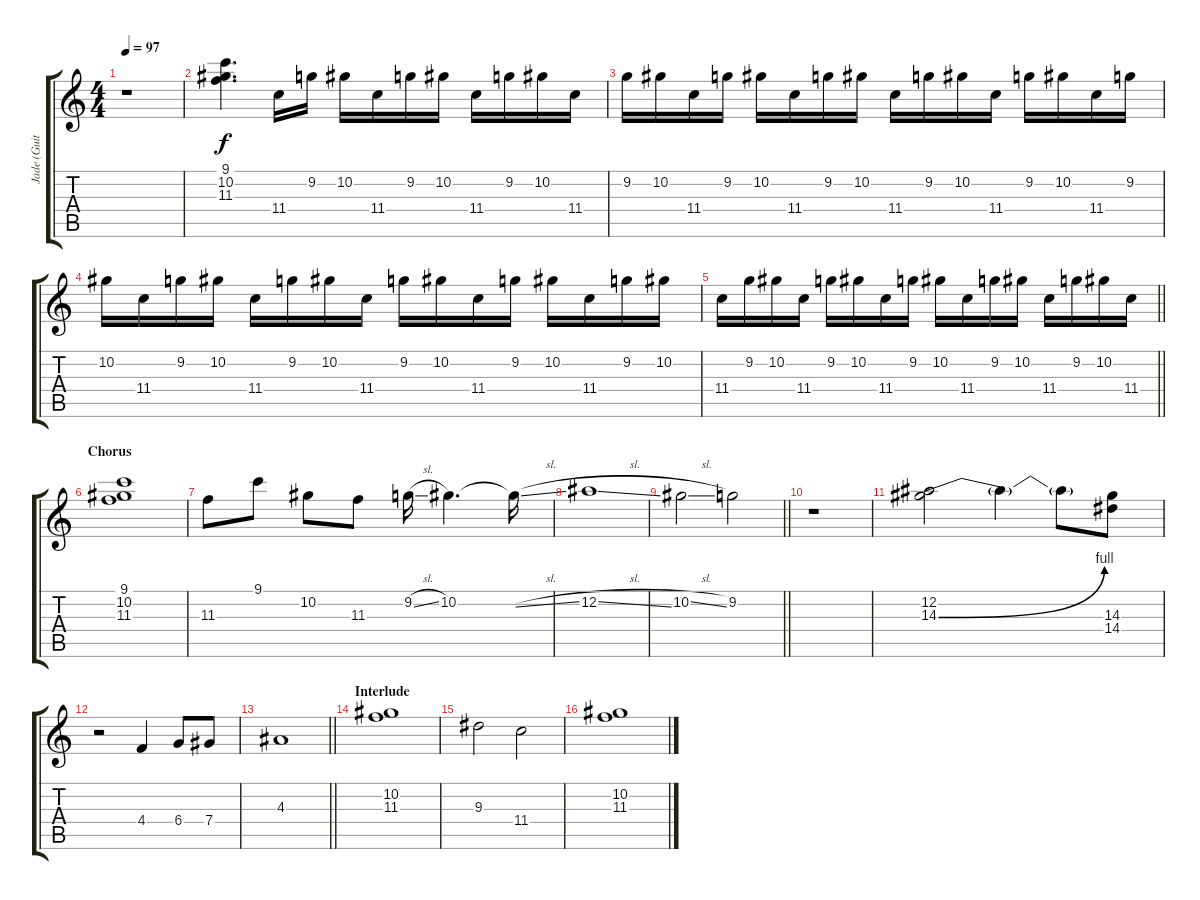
\track ("Jade (Guitar)" "Jade (Guit") {instrument distortionguitar}
\staff {score tabs}
\tuning (Eb4 Bb3 Gb3 Db3 Ab2 Eb2) {hide}
\ts (4 4)
\tempo 97
\clef g2
\ks c
r.1{dy f} |
(9.1 10.2 11.3).4{d instrument electricguitarclean} 11.4.16{volume 3} 9.2.16{volume 16 instrument distortionguitar} 10.2.16 11.4.16 9.2.16 10.2.16 11.4.16 9.2.16 10.2.16 11.4.16 |
9.2.16 10.2.16 11.4.16 9.2.16 10.2.16 11.4.16 9.2.16 10.2.16 11.4.16 9.2.16 10.2.16 11.4.16 9.2.16 10.2.16 11.4.16 9.2.16 |
10.2.16 11.4.16 9.2.16 10.2.16 11.4.16 9.2.16 10.2.16 11.4.16 9.2.16 10.2.16 11.4.16 9.2.16 10.2.16 11.4.16 9.2.16 10.2.16 |
\barLineRight lightlight
11.4.16 9.2.16 10.2.16 11.4.16 9.2.16 10.2.16 11.4.16 9.2.16 10.2.16 11.4.16 9.2.16 10.2.16 11.4.16 9.2.16 10.2.16 11.4.16 |
\section ("" "Chorus")
(9.1 10.2 11.3).1{volume 14 instrument electricguitarclean} |
11.3.8{volume 13 instrument distortionguitar} 9.1.8 10.2.8 11.3.8 9.2{sl}.16 10.2.4{d} 10.2{sl t}.16 |
12.2{sl}.1 |
\barLineRight lightlight
10.2{sl}.2 9.2.2 |
r.1 |
(12.2 14.3{be (bend 0 0 60 4)}).2 14.3{t}.4 14.3{t}.8 (14.3 14.4).8 |
r.2 4.4.4 6.4.8 7.4.8 |
\barLineRight lightlight
4.3.1 |
\section ("" "Interlude")
(10.2 11.3).1{instrument electricguitarclean} |
9.3.2 11.4.2 |
(10.2 11.3).1
